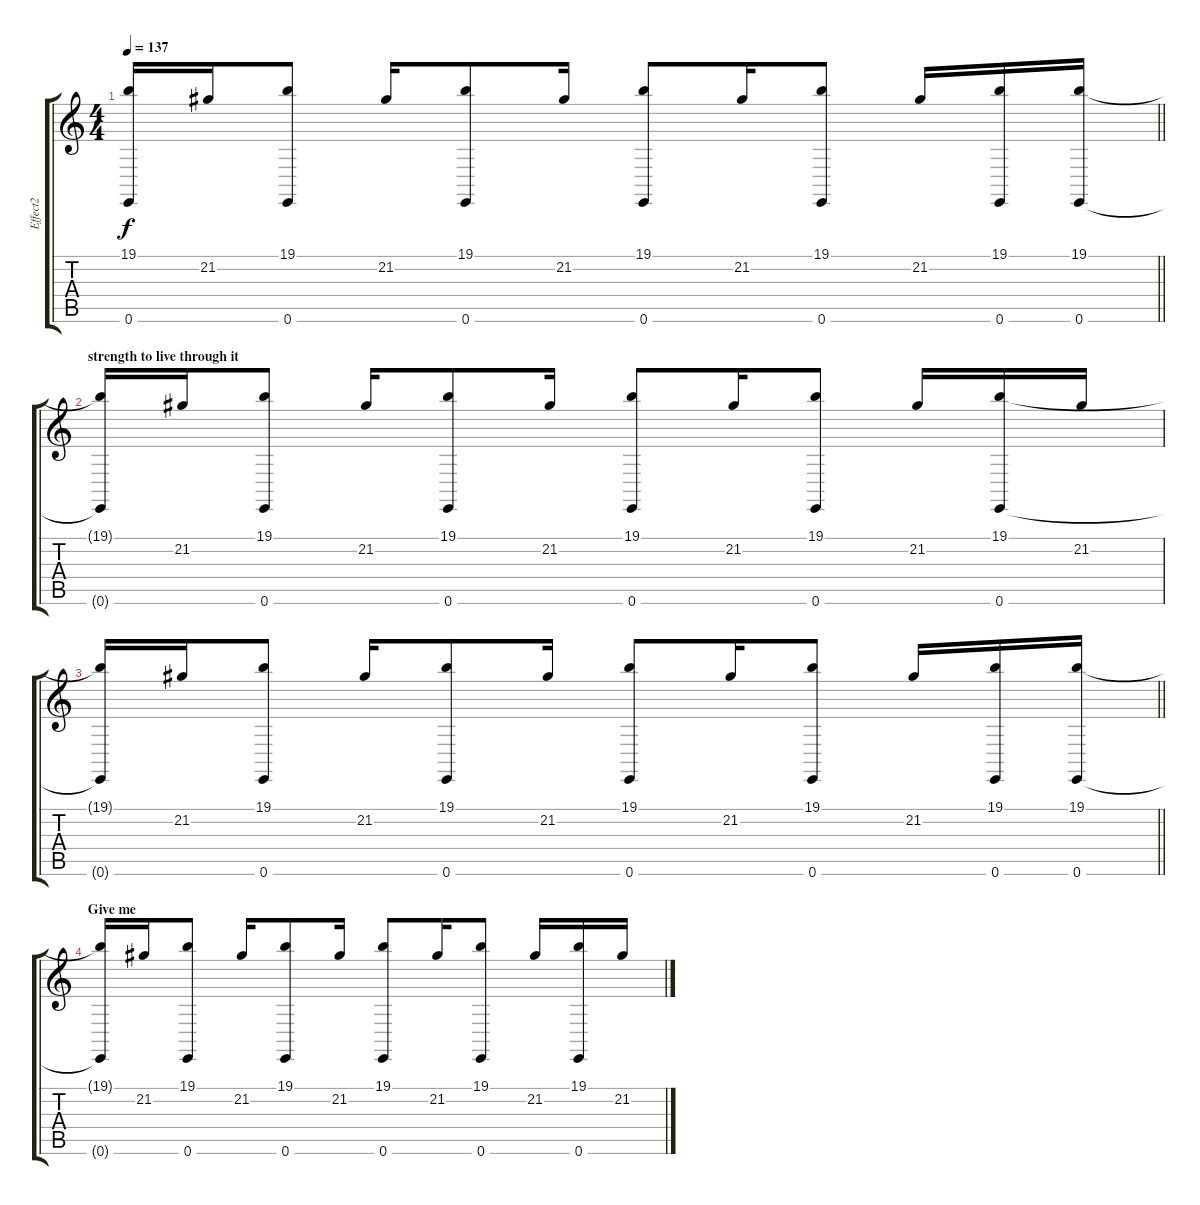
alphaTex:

\track ("Effect2" "Effect2") {instrument fx5brightness}
\staff {score tabs}
\tuning (E4 B3 G3 D3 A2 E2) {hide}
\ts (4 4)
\tempo 137
\clef g2
\barLineRight lightlight
\ks c
(19.1{t} 0.6{t}).16{dy f volume 5} 21.2.16{volume 3} (19.1 0.6).8 21.2.16 (19.1 0.6).8 21.2.16 (19.1 0.6).8 21.2.16 (19.1 0.6).8 21.2.16 (19.1 0.6).16{volume 5} (19.1 0.6).16 |
\section ("" "strength to live through it")
(19.1{t} 0.6{t}).16{volume 5} 21.2.16 (19.1 0.6).8 21.2.16 (19.1 0.6).8 21.2.16 (19.1 0.6).8 21.2.16 (19.1 0.6).8 21.2.16 (19.1 0.6).16 21.2.16 |
\barLineRight lightlight
(19.1{t} 0.6{t}).16{volume 5} 21.2.16{volume 3} (19.1 0.6).8 21.2.16 (19.1 0.6).8 21.2.16 (19.1 0.6).8 21.2.16 (19.1 0.6).8 21.2.16 (19.1 0.6).16{volume 5} (19.1 0.6).16 |
\section ("" "Give me ")
(19.1{t} 0.6{t}).16{volume 5} 21.2.16 (19.1 0.6).8 21.2.16 (19.1 0.6).8 21.2.16 (19.1 0.6).8 21.2.16 (19.1 0.6).8 21.2.16 (19.1 0.6).16 21.2.16
